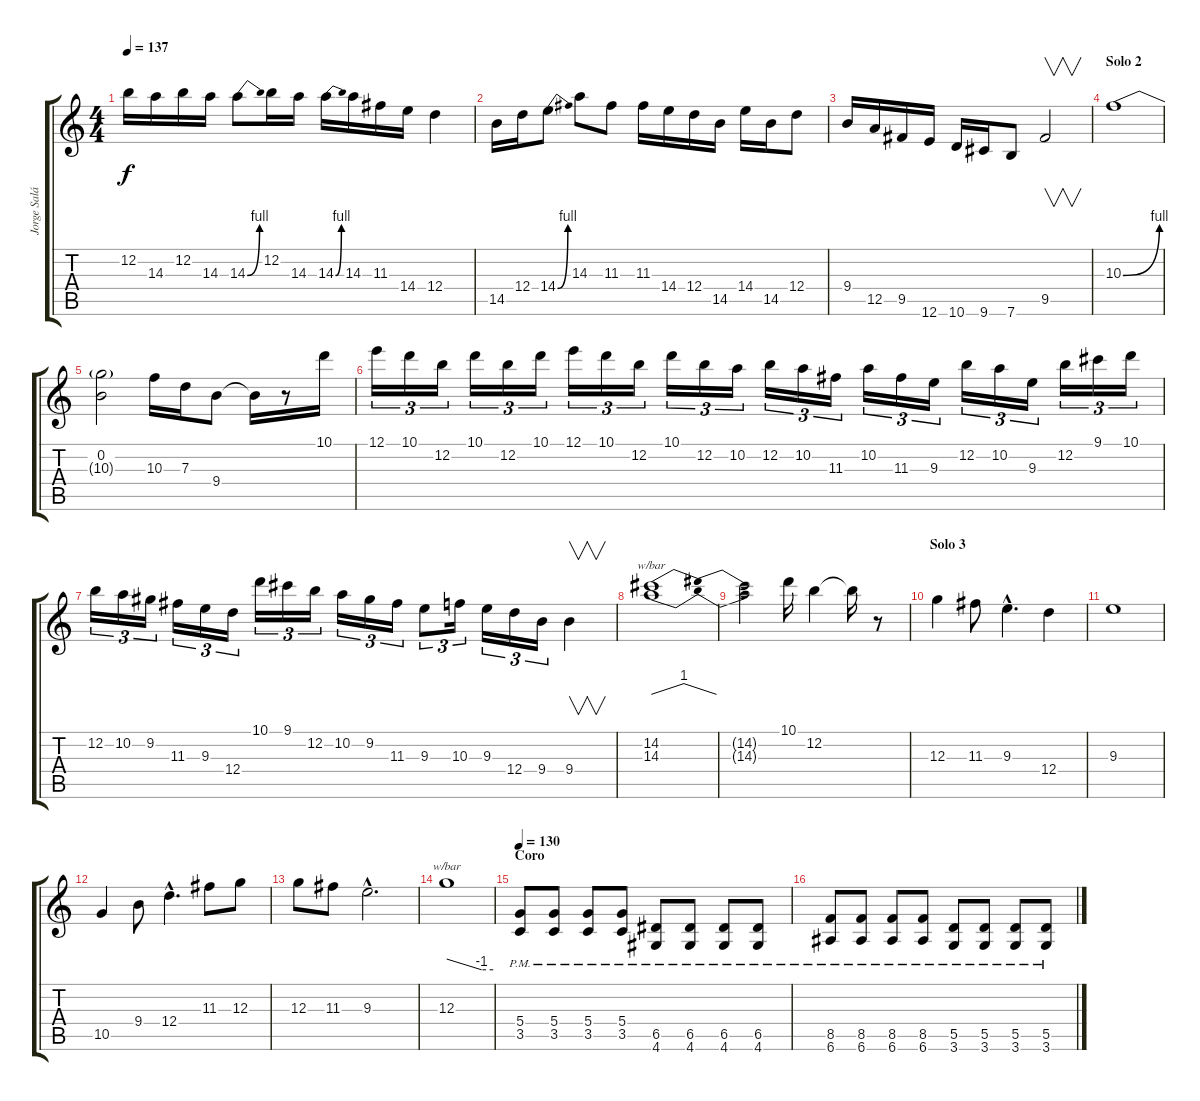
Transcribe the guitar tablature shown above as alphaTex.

\track ("Jorge Salán" "Jorge Salá") {instrument distortionguitar}
\staff {score tabs}
\tuning (E4 B3 G3 D3 A2 E2) {hide}
\ts (4 4)
\tempo 137
\clef g2
\ks c
12.2.16{dy f} 14.3.16 12.2.16 14.3.16 14.3{be (bend 0 0 60 4)}.8 12.2.16 14.3.16 14.3{be (bend 0 0 60 4)}.16 14.3.16 11.3.16 14.4.16 12.4.4 |
14.5.16 12.4.16 14.4{be (bend 0 0 60 4)}.8 14.3.8 11.3.8 11.3.16 14.4.16 12.4.16 14.5.16 14.4.16 14.5.16 12.4.8 |
9.4.16 12.5.16 9.5.16 12.6.16 10.6.16 9.6.16 7.6.8 9.5.2{v volume 13 instrument guitarharmonics} |
\section ("" "Solo 2")
10.3{be (bend 0 0 60 4)}.1{volume 16 instrument distortionguitar} |
(0.2 10.3{t}).2 10.3.16 7.3.16 9.4.8 9.4{t}.16 r.8 10.1.16 |
12.1.16{tu (3 2)} 10.1.16{tu (3 2)} 12.2.16{tu (3 2)} 10.1.16{tu (3 2)} 12.2.16{tu (3 2)} 10.1.16{tu (3 2)} 12.1.16{tu (3 2)} 10.1.16{tu (3 2)} 12.2.16{tu (3 2)} 10.1.16{tu (3 2)} 12.2.16{tu (3 2)} 10.2.16{tu (3 2)} 12.2.16{tu (3 2)} 10.2.16{tu (3 2)} 11.3.16{tu (3 2)} 10.2.16{tu (3 2)} 11.3.16{tu (3 2)} 9.3.16{tu (3 2)} 12.2.16{tu (3 2)} 10.2.16{tu (3 2)} 9.3.16{tu (3 2)} 12.2.16{tu (3 2)} 9.1.16{tu (3 2)} 10.1.16{tu (3 2)} |
12.2.16{tu (3 2)} 10.2.16{tu (3 2)} 9.2.16{tu (3 2)} 11.3.16{tu (3 2)} 9.3.16{tu (3 2)} 12.4.16{tu (3 2)} 10.1.16{tu (3 2)} 9.1.16{tu (3 2)} 12.2.16{tu (3 2)} 10.2.16{tu (3 2)} 9.2.16{tu (3 2)} 11.3.16{tu (3 2)} 9.3.8{tu (3 2)} 10.3.16{tu (3 2)} 9.3.16{tu (3 2)} 12.4.16{tu (3 2)} 9.4.16{tu (3 2)} 9.4.4{v} |
(14.2 14.3).1{tbe (dip default 0 0 30 4 60 0)} |
(14.2{t} 14.3{t}).2 10.1.16 12.2.4 12.2{t}.16 r.8 |
\section ("" "Solo 3")
12.3.4{volume 14} 11.3.8 9.3{hac}.4{d} 12.4.4 |
9.3.1 |
10.5.4 9.4.8 12.4{hac}.4{d} 11.3.8 12.3.8 |
12.3.8 11.3.8 9.3{hac}.2{d} |
12.3.1{tbe (custom default 0 0 45 -4 60 -4) instrument guitarharmonics} |
\section ("" "Coro")
\tempo 130
(5.4{pm} 3.5).8{volume 12 instrument distortionguitar} (5.4{pm} 3.5).8 (5.4{pm} 3.5).8 (5.4{pm} 3.5).8 (6.5{pm} 4.6).8 (6.5{pm} 4.6).8 (6.5{pm} 4.6).8 (6.5{pm} 4.6).8 |
(8.5{pm} 6.6).8 (8.5{pm} 6.6).8 (8.5{pm} 6.6).8 (8.5{pm} 6.6).8 (5.5{pm} 3.6).8 (5.5{pm} 3.6).8 (5.5{pm} 3.6).8 (5.5{pm} 3.6).8
